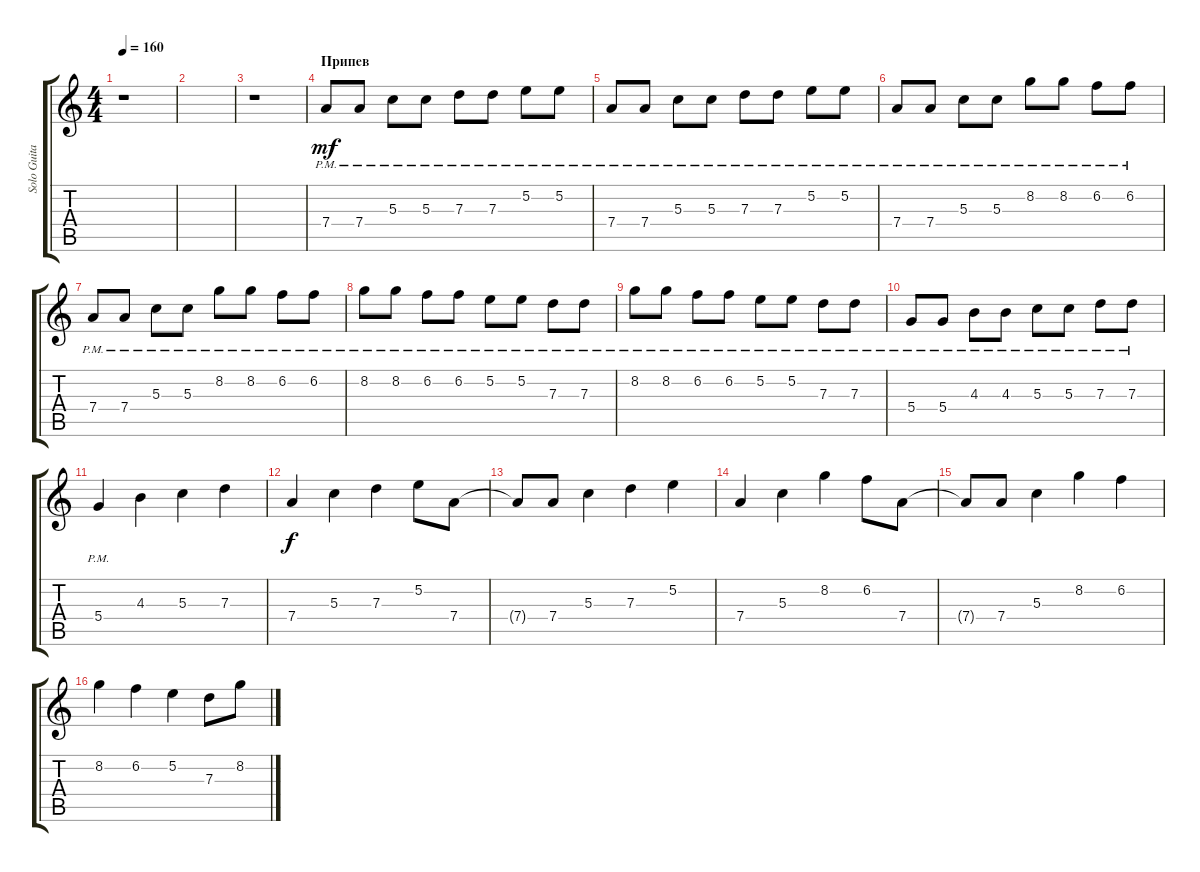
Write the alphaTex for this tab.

\track ("Solo Guitar" "Solo Guita") {instrument distortionguitar}
\staff {score tabs}
\tuning (E4 B3 G3 D3 A2 E2) {hide}
\ts (4 4)
\tempo 160
\clef g2
\ks c
r.1{dy f} |
|
r.1 |
\section ("" "Припев")
7.4{pm}.8{dy mf} 7.4{pm}.8 5.3{pm}.8 5.3{pm}.8 7.3{pm}.8 7.3{pm}.8 5.2{pm}.8 5.2{pm}.8 |
7.4{pm}.8 7.4{pm}.8 5.3{pm}.8 5.3{pm}.8 7.3{pm}.8 7.3{pm}.8 5.2{pm}.8 5.2{pm}.8 |
7.4{pm}.8 7.4{pm}.8 5.3{pm}.8 5.3{pm}.8 8.2{pm}.8 8.2{pm}.8 6.2{pm}.8 6.2{pm}.8 |
7.4{pm}.8 7.4{pm}.8 5.3{pm}.8 5.3{pm}.8 8.2{pm}.8 8.2{pm}.8 6.2{pm}.8 6.2{pm}.8 |
8.2{pm}.8 8.2{pm}.8 6.2{pm}.8 6.2{pm}.8 5.2{pm}.8 5.2{pm}.8 7.3{pm}.8 7.3{pm}.8 |
8.2{pm}.8 8.2{pm}.8 6.2{pm}.8 6.2{pm}.8 5.2{pm}.8 5.2{pm}.8 7.3{pm}.8 7.3{pm}.8 |
5.4{pm}.8 5.4{pm}.8 4.3{pm}.8 4.3{pm}.8 5.3{pm}.8 5.3{pm}.8 7.3{pm}.8 7.3{pm}.8 |
5.4{pm}.4 4.3.4 5.3.4 7.3.4 |
7.4.4{dy f} 5.3.4 7.3.4 5.2.8 7.4.8 |
7.4{t}.8 7.4.8 5.3.4 7.3.4 5.2.4 |
7.4.4 5.3.4 8.2.4 6.2.8 7.4.8 |
7.4{t}.8 7.4.8 5.3.4 8.2.4 6.2.4 |
8.2.4 6.2.4 5.2.4 7.3.8 8.2.8
